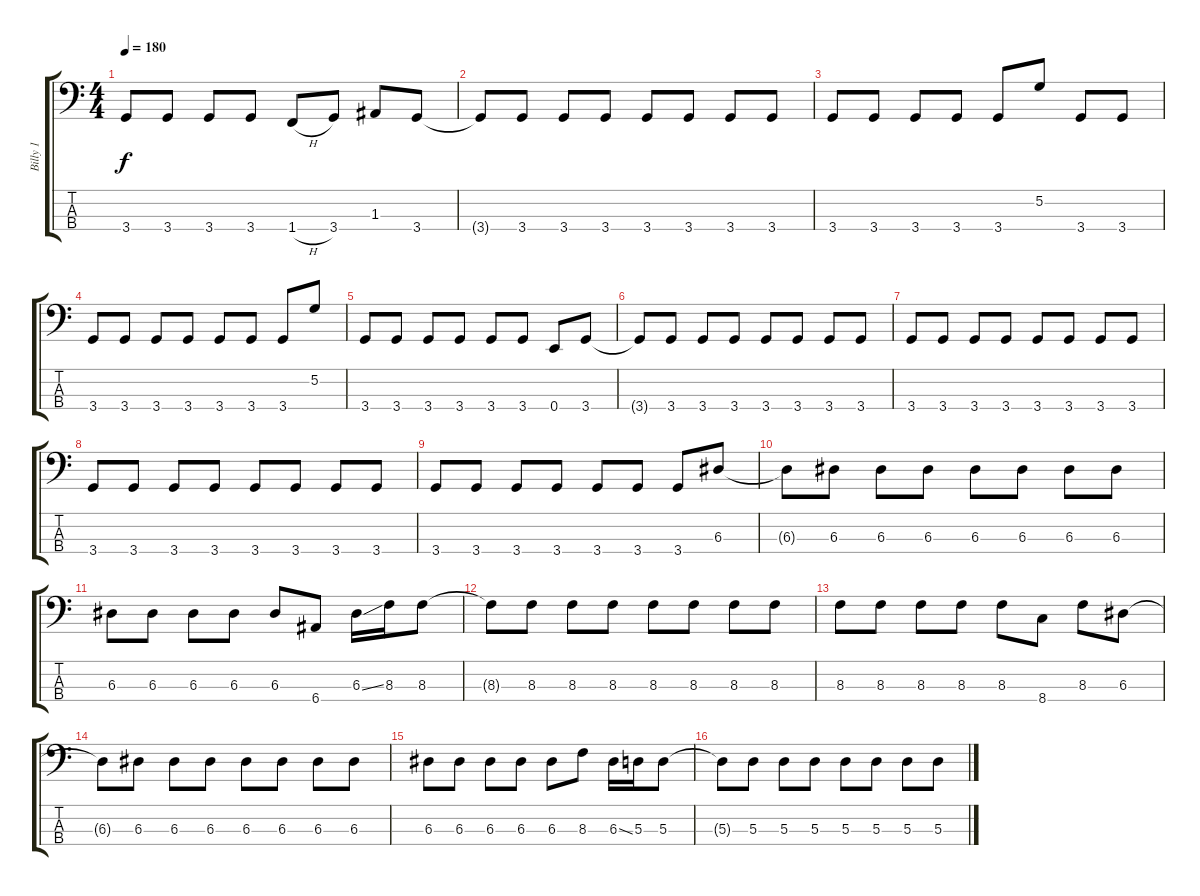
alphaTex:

\track ("Billy 1" "Billy 1") {instrument electricbassfinger}
\staff {score tabs}
\tuning (G2 D2 A1 E1) {hide}
\ts (4 4)
\tempo 180
\clef f4
\ks c
3.4{t}.8{dy f} 3.4.8 3.4.8 3.4.8 1.4{h}.8 3.4.8 1.3.8 3.4.8 |
3.4{t}.8 3.4.8 3.4.8 3.4.8 3.4.8 3.4.8 3.4.8 3.4.8 |
3.4.8 3.4.8 3.4.8 3.4.8 3.4.8 5.2.8 3.4.8 3.4.8 |
3.4.8 3.4.8 3.4.8 3.4.8 3.4.8 3.4.8 3.4.8 5.2.8 |
3.4.8 3.4.8 3.4.8 3.4.8 3.4.8 3.4.8 0.4.8 3.4.8 |
3.4{t}.8 3.4.8 3.4.8 3.4.8 3.4.8 3.4.8 3.4.8 3.4.8 |
3.4.8 3.4.8 3.4.8 3.4.8 3.4.8 3.4.8 3.4.8 3.4.8 |
3.4.8 3.4.8 3.4.8 3.4.8 3.4.8 3.4.8 3.4.8 3.4.8 |
3.4.8 3.4.8 3.4.8 3.4.8 3.4.8 3.4.8 3.4.8 6.3.8 |
6.3{t}.8 6.3.8 6.3.8 6.3.8 6.3.8 6.3.8 6.3.8 6.3.8 |
6.3.8 6.3.8 6.3.8 6.3.8 6.3.8 6.4.8 6.3{ss}.16 8.3.16 8.3.8 |
8.3{t}.8 8.3.8 8.3.8 8.3.8 8.3.8 8.3.8 8.3.8 8.3.8 |
8.3.8 8.3.8 8.3.8 8.3.8 8.3.8 8.4.8 8.3.8 6.3.8 |
6.3{t}.8 6.3.8 6.3.8 6.3.8 6.3.8 6.3.8 6.3.8 6.3.8 |
6.3.8 6.3.8 6.3.8 6.3.8 6.3.8 8.3.8 6.3{ss}.16 5.3.16 5.3.8 |
5.3{t}.8 5.3.8 5.3.8 5.3.8 5.3.8 5.3.8 5.3.8 5.3.8
